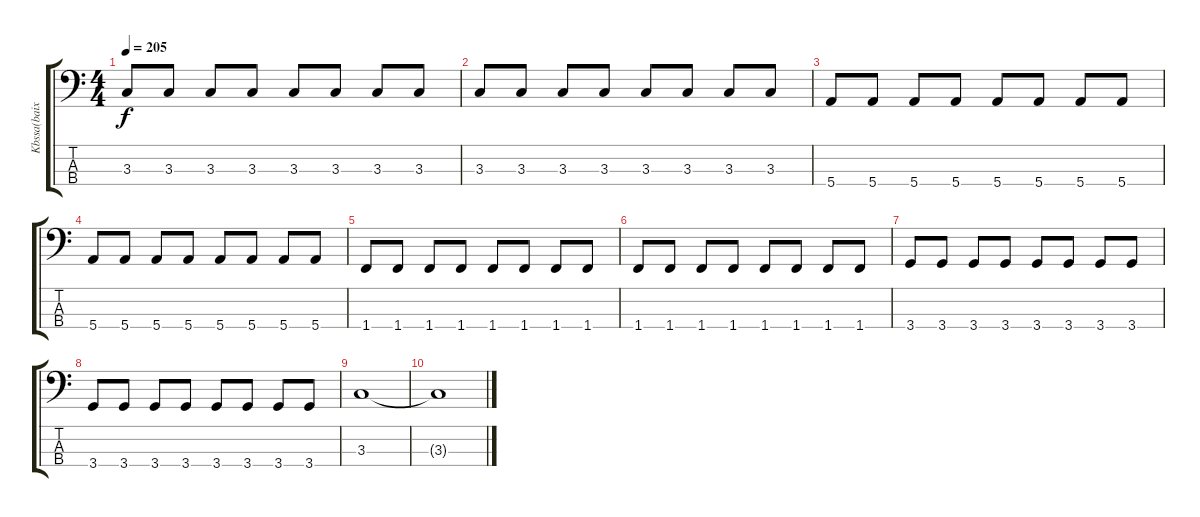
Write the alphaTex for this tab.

\track ("Kbssa(baixo)" "Kbssa(baix") {instrument electricbassfinger}
\staff {score tabs}
\tuning (G2 D2 A1 E1) {hide}
\ts (4 4)
\tempo 205
\clef f4
\ks c
3.3.8{dy f} 3.3.8 3.3.8 3.3.8 3.3.8 3.3.8 3.3.8 3.3.8 |
3.3.8 3.3.8 3.3.8 3.3.8 3.3.8 3.3.8 3.3.8 3.3.8 |
5.4.8 5.4.8 5.4.8 5.4.8 5.4.8 5.4.8 5.4.8 5.4.8 |
5.4.8 5.4.8 5.4.8 5.4.8 5.4.8 5.4.8 5.4.8 5.4.8 |
1.4.8 1.4.8 1.4.8 1.4.8 1.4.8 1.4.8 1.4.8 1.4.8 |
1.4.8 1.4.8 1.4.8 1.4.8 1.4.8 1.4.8 1.4.8 1.4.8 |
3.4.8 3.4.8 3.4.8 3.4.8 3.4.8 3.4.8 3.4.8 3.4.8 |
3.4.8 3.4.8 3.4.8 3.4.8 3.4.8 3.4.8 3.4.8 3.4.8 |
3.3.1 |
3.3{t}.1
